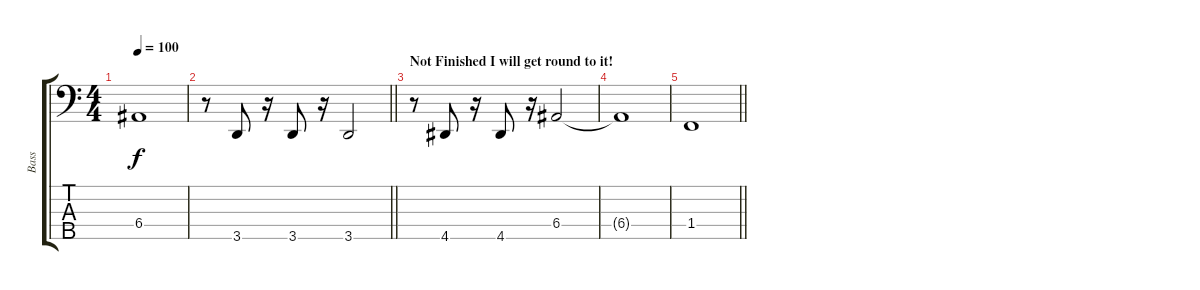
\track ("Bass" "Bass") {instrument electricbasspick}
\staff {score tabs}
\tuning (G2 D2 A1 E1 B0) {hide}
\ts (4 4)
\tempo 100
\clef f4
\ks c
6.4.1{dy f} |
\barLineRight lightlight
r.8 3.5.8 r.16 3.5.8 r.16 3.5.2 |
\section ("" "Not Finished I will get round to it!")
r.8 4.5.8 r.16 4.5.8 r.16 6.4.2 |
6.4{t}.1 |
\barLineRight lightlight
1.4.1
